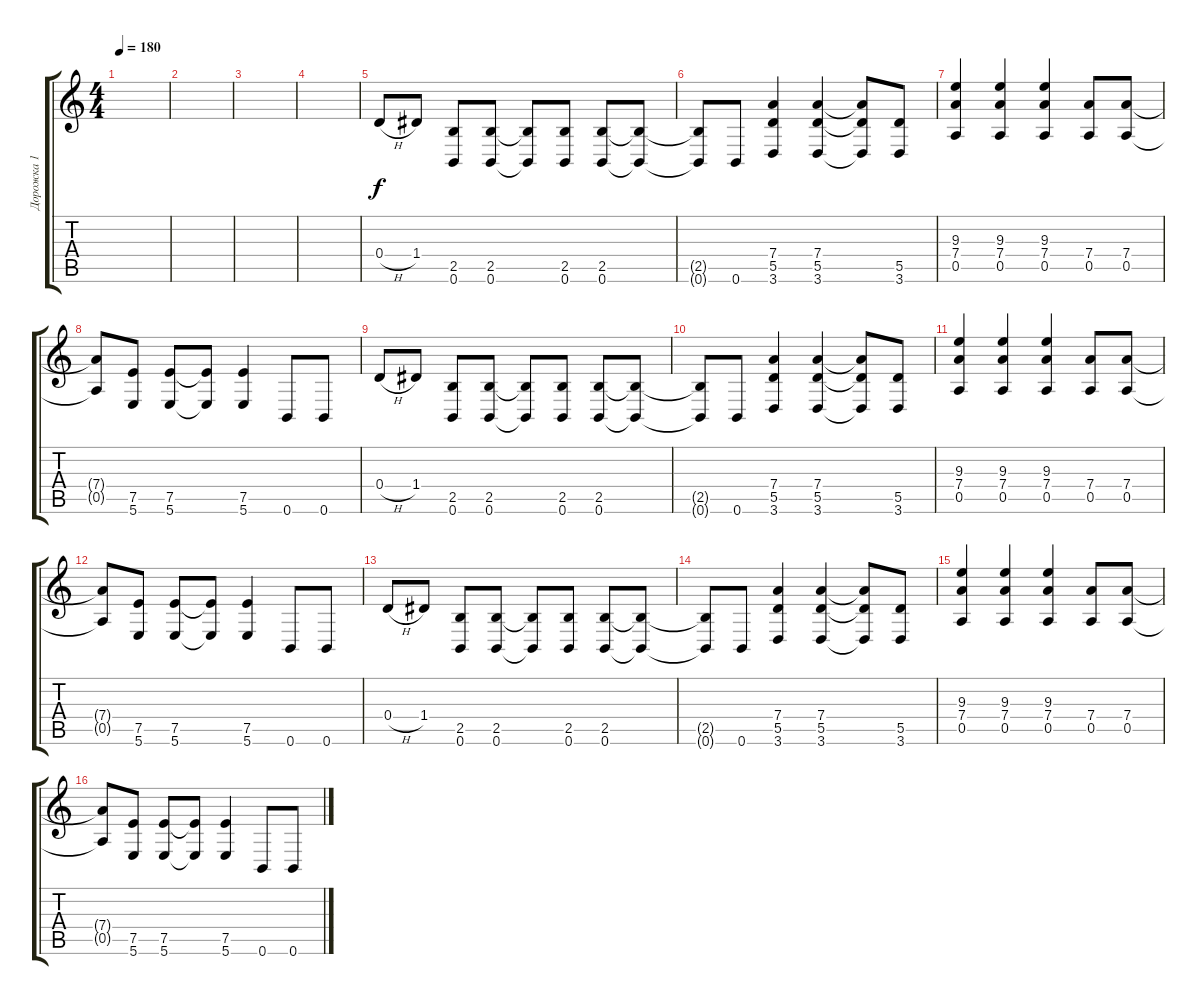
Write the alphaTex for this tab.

\track ("Дорожка 1" "Дорожка 1") {instrument acousticguitarsteel}
\staff {score tabs}
\tuning (E4 B3 G3 D3 A2 B1) {hide}
\ts (4 4)
\tempo 180
\clef g2
\ks c
|
|
|
|
0.4{h}.8 1.4.8 (2.5 0.6).8 (2.5 0.6).8 (2.5{t} 0.6{t}).8 (2.5 0.6).8 (2.5 0.6).8 (2.5{t} 0.6{t}).8 |
(2.5{t} 0.6{t}).8 0.6.8 (7.4 5.5 3.6).4 (7.4 5.5 3.6).4 (7.4{t} 5.5{t} 3.6{t}).8 (5.5 3.6).8 |
(9.3 7.4 0.5).4 (9.3 7.4 0.5).4 (9.3 7.4 0.5).4 (7.4 0.5).8 (7.4 0.5).8 |
(7.4{t} 0.5{t}).8 (7.5 5.6).8 (7.5 5.6).8 (7.5{t} 5.6{t}).8 (7.5 5.6).4 0.6.8 0.6.8 |
0.4{h}.8 1.4.8 (2.5 0.6).8 (2.5 0.6).8 (2.5{t} 0.6{t}).8 (2.5 0.6).8 (2.5 0.6).8 (2.5{t} 0.6{t}).8 |
(2.5{t} 0.6{t}).8 0.6.8 (7.4 5.5 3.6).4 (7.4 5.5 3.6).4 (7.4{t} 5.5{t} 3.6{t}).8 (5.5 3.6).8 |
(9.3 7.4 0.5).4 (9.3 7.4 0.5).4 (9.3 7.4 0.5).4 (7.4 0.5).8 (7.4 0.5).8 |
(7.4{t} 0.5{t}).8 (7.5 5.6).8 (7.5 5.6).8 (7.5{t} 5.6{t}).8 (7.5 5.6).4 0.6.8 0.6.8 |
0.4{h}.8 1.4.8 (2.5 0.6).8 (2.5 0.6).8 (2.5{t} 0.6{t}).8 (2.5 0.6).8 (2.5 0.6).8 (2.5{t} 0.6{t}).8 |
(2.5{t} 0.6{t}).8 0.6.8 (7.4 5.5 3.6).4 (7.4 5.5 3.6).4 (7.4{t} 5.5{t} 3.6{t}).8 (5.5 3.6).8 |
(9.3 7.4 0.5).4 (9.3 7.4 0.5).4 (9.3 7.4 0.5).4 (7.4 0.5).8 (7.4 0.5).8 |
(7.4{t} 0.5{t}).8 (7.5 5.6).8 (7.5 5.6).8 (7.5{t} 5.6{t}).8 (7.5 5.6).4 0.6.8 0.6.8
